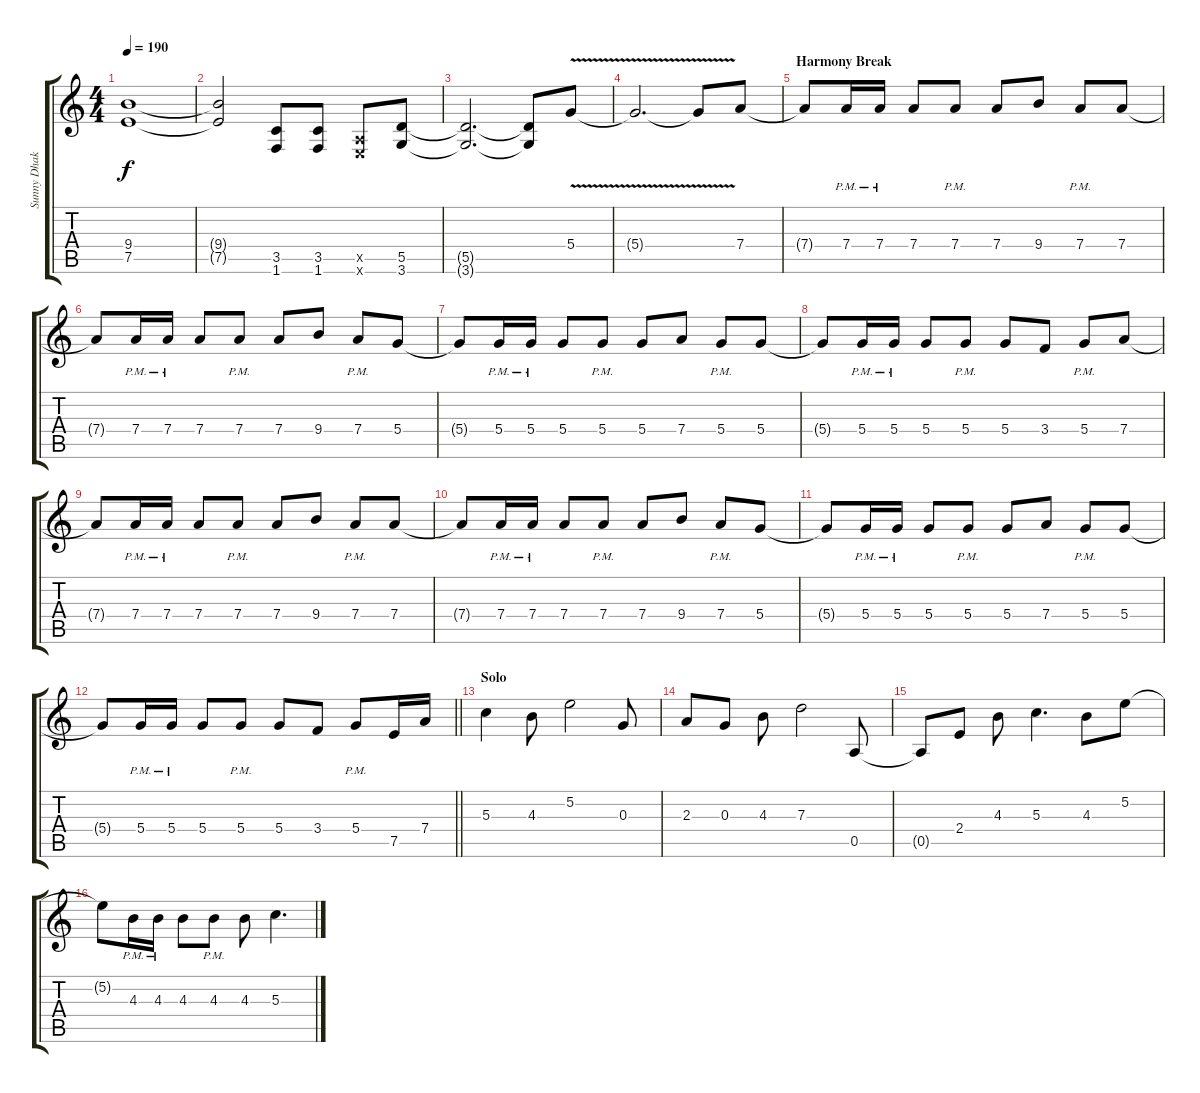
\track ("Sunny Dhak" "Sunny Dhak") {instrument distortionguitar}
\staff {score tabs}
\tuning (E4 B3 G3 D3 A2 E2) {hide}
\ts (4 4)
\tempo 190
\clef g2
\ks c
(9.4{t} 7.5{t}).1{dy f} |
(9.4{t} 7.5{t}).2 (3.5 1.6).8 (3.5 1.6).8 (0.5{x} 0.6{x}).8 (5.5 3.6).8 |
(5.5{t} 3.6{t}).2{d} (5.5{t} 3.6{t}).8 5.4{v}.8 |
5.4{v t}.2{d} 5.4{t}.8 7.4.8 |
\section ("" "Harmony Break")
7.4{t}.8 7.4{pm}.16 7.4{pm}.16 7.4.8 7.4{pm}.8 7.4.8 9.4.8 7.4{pm}.8 7.4.8 |
7.4{t}.8 7.4{pm}.16 7.4{pm}.16 7.4.8 7.4{pm}.8 7.4.8 9.4.8 7.4{pm}.8 5.4.8 |
5.4{t}.8 5.4{pm}.16 5.4{pm}.16 5.4.8 5.4{pm}.8 5.4.8 7.4.8 5.4{pm}.8 5.4.8 |
5.4{t}.8 5.4{pm}.16 5.4{pm}.16 5.4.8 5.4{pm}.8 5.4.8 3.4.8 5.4{pm}.8 7.4.8 |
7.4{t}.8 7.4{pm}.16 7.4{pm}.16 7.4.8 7.4{pm}.8 7.4.8 9.4.8 7.4{pm}.8 7.4.8 |
7.4{t}.8 7.4{pm}.16 7.4{pm}.16 7.4.8 7.4{pm}.8 7.4.8 9.4.8 7.4{pm}.8 5.4.8 |
5.4{t}.8 5.4{pm}.16 5.4{pm}.16 5.4.8 5.4{pm}.8 5.4.8 7.4.8 5.4{pm}.8 5.4.8 |
\barLineRight lightlight
5.4{t}.8 5.4{pm}.16 5.4{pm}.16 5.4.8 5.4{pm}.8 5.4.8 3.4.8 5.4{pm}.8 7.5.16 7.4.16 |
\section ("" "Solo")
5.3.4 4.3.8 5.2.2 0.3.8 |
2.3.8 0.3.8 4.3.8 7.3.2 0.5.8 |
0.5{t}.8 2.4.8 4.3.8 5.3.4{d} 4.3.8 5.2.8 |
5.2{t}.8 4.3{pm}.16 4.3{pm}.16 4.3.8 4.3{pm}.8 4.3.8 5.3.4{d}
